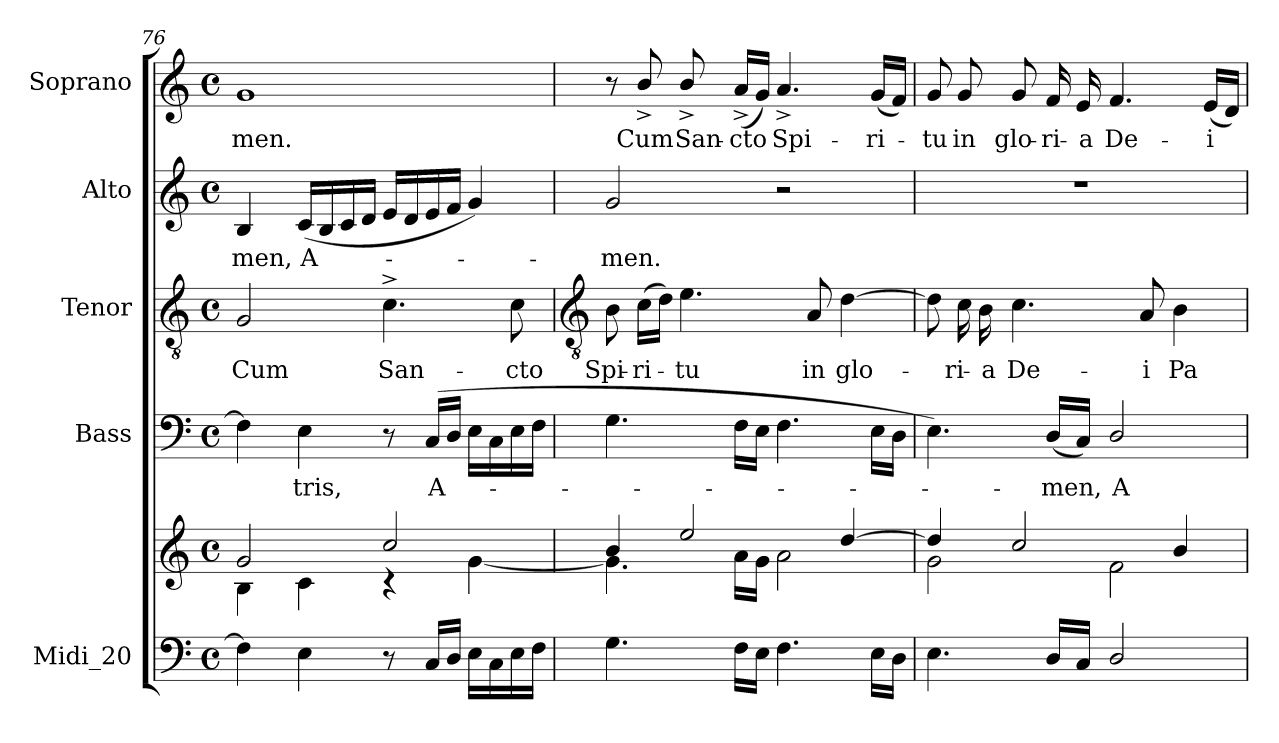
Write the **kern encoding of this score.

**kern	**kern	**kern	**text	**kern	**text	**kern	**text	**kern	**text
*part5	*part5	*part4	*part4	*part3	*part3	*part2	*part2	*part1	*part1
*staff6	*staff5	*staff4	*staff4	*staff3	*staff3	*staff2	*staff2	*staff1	*staff1
*I"Midi_20	*	*I"Bass	*	*I"Tenor	*	*I"Alto	*	*I"Soprano	*
*	*	*I'B	*	*I'T	*	*I'A	*	*I'S	*
*clefF4	*clefG2	*clefF4	*	*clefGv2	*	*clefG2	*	*clefG2	*
*k[]	*k[]	*k[]	*	*k[]	*	*k[]	*	*k[]	*
*C:	*C:	*C:	*	*C:	*	*C:	*	*C:	*
*M4/4	*M4/4	*M4/4	*	*M4/4	*	*M4/4	*	*M4/4	*
*met(c)	*met(c)	*met(c)	*	*met(c)	*	*met(c)	*	*met(c)	*
=76	=76	=76	=76	=76	=76	=76	=76	=76	=76
*	*^	*	*	*	*	*	*	*	*
!	!	!	!	!	!	!LO:LY:b	!	!LO:LY:b	!	!LO:LY:b
4F]	2g/	4B\	4F]	.	2G	Cum	4B	men,	1g	men.
!	!	!	!	!LO:LY:b	!	!	!	!LO:LY:b	!	!
4E	.	4c\	4E	tris,	.	.	(<16cLL	A-	.	.
.	.	.	.	.	.	.	16B	.	.	.
.	.	.	.	.	.	.	16c	.	.	.
.	.	.	.	.	.	.	16dJJ	.	.	.
!	!	!	!	!	!	!LO:LY:b	!	!	!	!
8r	2cc/	4r	8r	.	4.c^	San-	16eLL	.	.	.
.	.	.	.	.	.	.	16d	.	.	.
!	!	!	!	!LO:LY:b	!	!	!	!	!	!
16CLL	.	.	(>16CLL	A-	.	.	16e	.	.	.
16DJJ	.	.	16DJJ	.	.	.	16fJJ	.	.	.
16ELL	.	[4g\	16ELL	.	.	.	4g)	.	.	.
16C	.	.	16C	.	.	.	.	.	.	.
!	!	!	!	!	!	!LO:LY:b	!	!	!	!
16E	.	.	16E	.	8c	-cto	.	.	.	.
16FJJ	.	.	16FJJ	.	.	.	.	.	.	.
!!LO:LB:g=z
=77	=77	=77	=77	=77	=77	=77	=77	=77	=77	=77
*	*	*	*	*	*clefGv2	*	*	*	*	*
!	!	!	!	!	!	!LO:LY:b	!	!LO:LY:b	!	!
4.G	4b/	4.g\]	4.G	.	8B	Spi-	2g	men.	8r	.
!	!	!	!	!	!	!LO:LY:b	!	!	!	!LO:LY:b
.	.	.	.	.	(>16cLL	-ri-	.	.	8b^/	Cum
.	.	.	.	.	16dJJ)	.	.	.	.	.
!	!	!	!	!	!	!LO:LY:b	!	!	!	!LO:LY:b
.	2ee/	.	.	.	4.e	tu	.	.	8b^/	San-
!	!	!	!	!	!	!	!	!	!	!LO:LY:b
16FLL	.	16a\LL	16FLL	.	.	.	.	.	(<16a^LL	-cto
16EJJ	.	16g\JJ	16EJJ	.	.	.	.	.	16gJJ)	.
!	!	!	!	!	!	!	!	!	!	!LO:LY:b
4.F	.	2a\	4.F	.	.	.	2r	.	4.a^	Spi-
!	!	!	!	!	!	!LO:LY:b	!	!	!	!
.	.	.	.	.	8A	in	.	.	.	.
!	!	!	!	!	!	!LO:LY:b	!	!	!	!
.	[4dd/	.	.	.	[4d	glo-	.	.	.	.
!	!	!	!	!	!	!	!	!	!	!LO:LY:b
16ELL	.	.	16ELL	.	.	.	.	.	(<16gLL	-ri-
16DJJ	.	.	16DJJ	.	.	.	.	.	16fJJ)	.
=78	=78	=78	=78	=78	=78	=78	=78	=78	=78	=78
!	!	!	!	!	!	!	!	!	!	!LO:LY:b
4.E	4dd/]	2g\	4.E)	.	8d]	.	1r	.	8g	tu
!	!	!	!	!	!	!LO:LY:b	!	!	!	!LO:LY:b
.	.	.	.	.	16c	ri-	.	.	8g	in
!	!	!	!	!	!	!LO:LY:b	!	!	!	!
.	.	.	.	.	16B	-a	.	.	.	.
!	!	!	!	!	!	!LO:LY:b	!	!	!	!LO:LY:b
.	2cc/	.	.	.	4.c	De-	.	.	8g	glo-
!	!	!	!	!LO:LY:b	!	!	!	!	!	!LO:LY:b
16DLL	.	.	(<16DLL	men,	.	.	.	.	16f	-ri-
!	!	!	!	!	!	!	!	!	!	!LO:LY:b
16CJJ	.	.	16CJJ)	.	.	.	.	.	16e	-a
!	!	!	!	!LO:LY:b	!	!	!	!	!	!LO:LY:b
2D/	.	2f\	2D/	A-	.	.	.	.	4.f	De-
!	!	!	!	!	!	!LO:LY:b	!	!	!	!
.	.	.	.	.	8A	-i	.	.	.	.
!	!	!	!	!	!	!LO:LY:b	!	!	!	!
.	4b/	.	.	.	4B	Pa-	.	.	.	.
!	!	!	!	!	!	!	!	!	!	!LO:LY:b
.	.	.	.	.	.	.	.	.	(<16eLL	-i
.	.	.	.	.	.	.	.	.	16dJJ)	.
*	*v	*v	*	*	*	*	*	*	*	*
=	=	=	=	=	=	=	=	=	=
*-	*-	*-	*-	*-	*-	*-	*-	*-	*-
